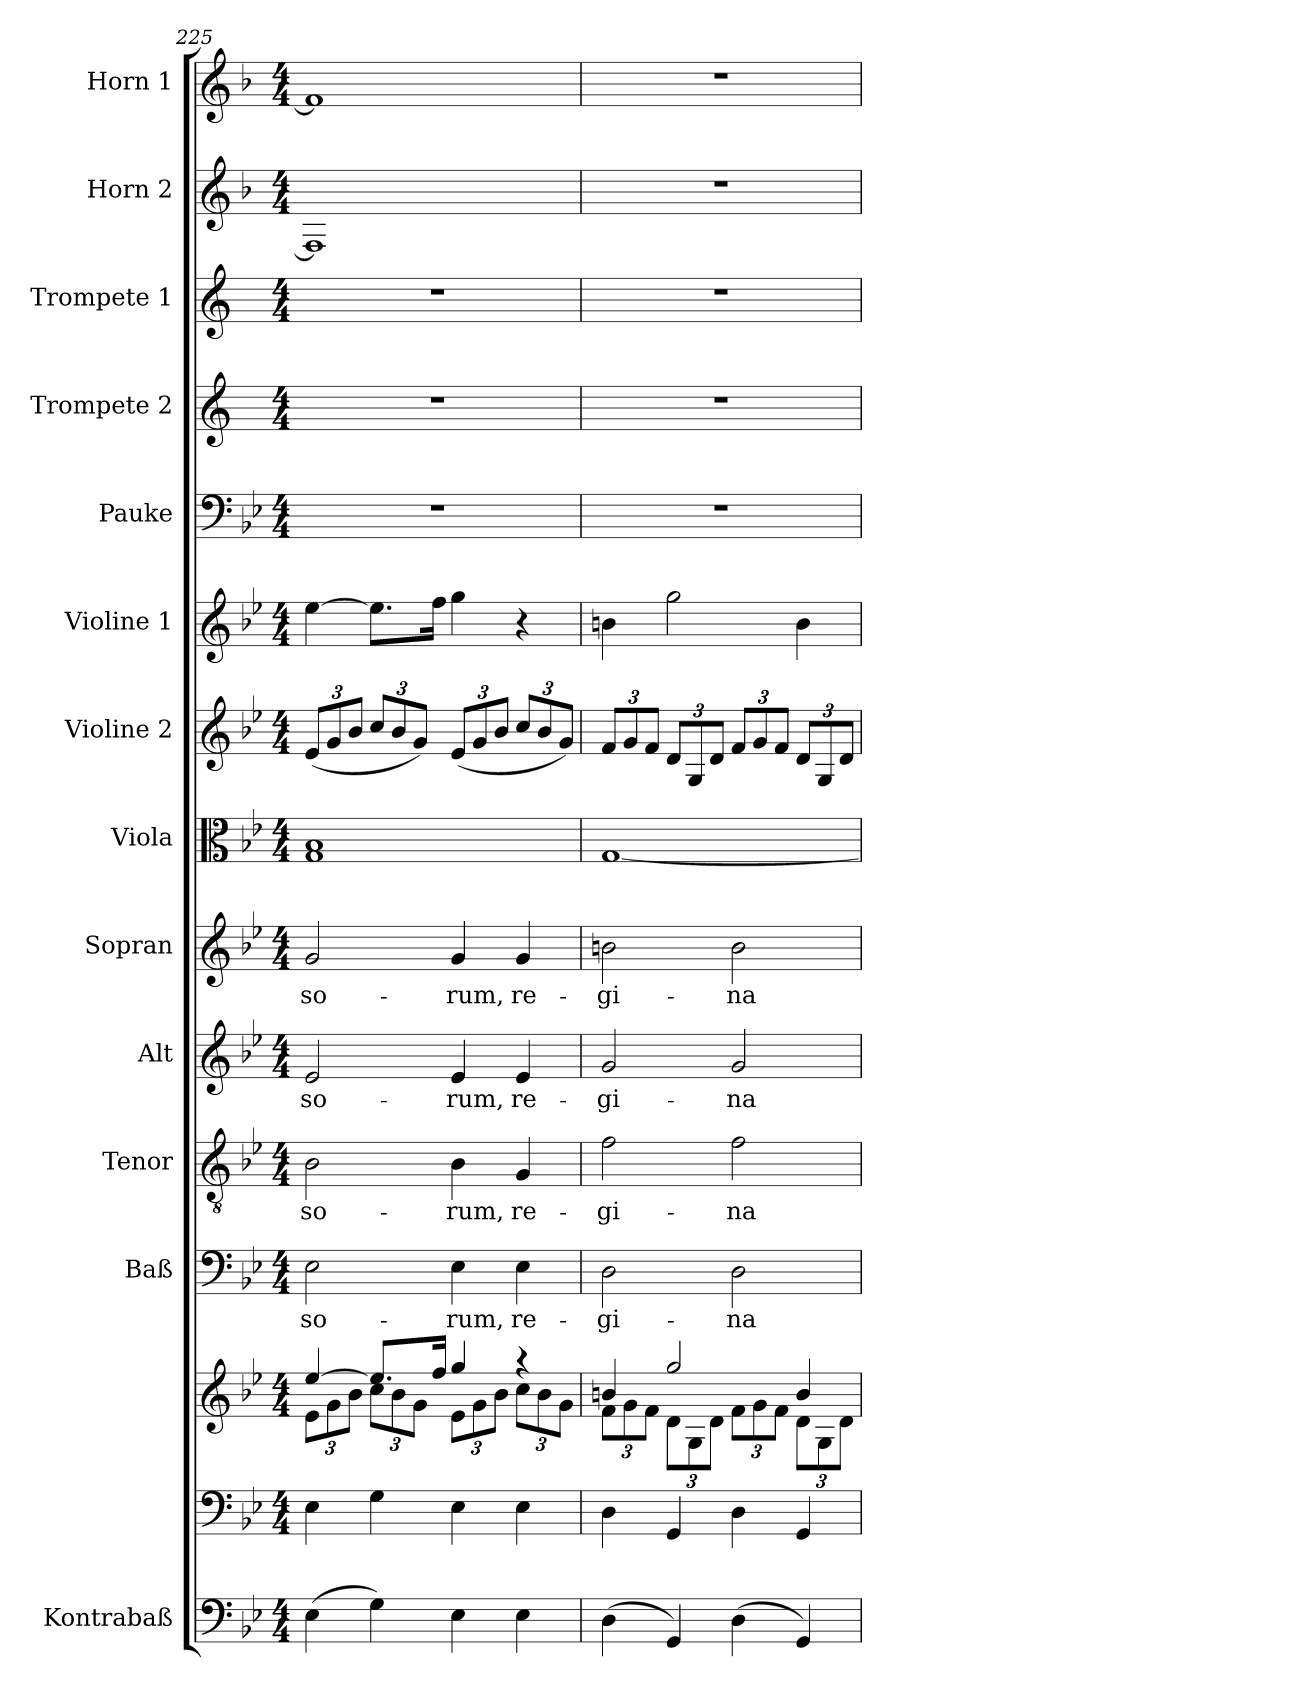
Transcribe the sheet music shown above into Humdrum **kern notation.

**kern	**kern	**kern	**kern	**text	**kern	**text	**kern	**text	**kern	**text	**kern	**kern	**kern	**kern	**kern	**kern	**kern	**kern
*part14	*part13	*part13	*part12	*part12	*part11	*part11	*part10	*part10	*part9	*part9	*part8	*part7	*part6	*part5	*part4	*part3	*part2	*part1
*staff15	*staff14	*staff13	*staff12	*staff12	*staff11	*staff11	*staff10	*staff10	*staff9	*staff9	*staff8	*staff7	*staff6	*staff5	*staff4	*staff3	*staff2	*staff1
*I"Kontrabaß	*	*	*I"Baß	*	*I"Tenor	*	*I"Alt	*	*I"Sopran	*	*I"Viola	*I"Violine 2	*I"Violine 1	*I"Pauke	*I"Trompete 2	*I"Trompete 1	*I"Horn 2	*I"Horn 1
*I'Kb.	*	*	*	*	*	*	*	*	*	*	*I'Vla.	*I'Vl. 2	*I'Vl. 1	*	*I'Tr. 2	*I'Tr. 1	*I'Hr. 2	*I'Hr. 1
*clefF4	*clefF4	*clefG2	*clefF4	*	*clefGv2	*	*clefG2	*	*clefG2	*	*clefC3	*clefG2	*clefG2	*clefF4	*clefG2	*clefG2	*clefG2	*clefG2
*ITrd7c12	*	*	*	*	*	*	*	*	*	*	*	*	*	*	*ITrd1c2	*ITrd1c2	*ITrd4c7	*ITrd4c7
*k[b-e-]	*k[b-e-]	*k[b-e-]	*k[b-e-]	*	*k[b-e-]	*	*k[b-e-]	*	*k[b-e-]	*	*k[b-e-]	*k[b-e-]	*k[b-e-]	*k[b-e-]	*k[b-e-]	*k[b-e-]	*k[b-e-]	*k[b-e-]
*B-:	*B-:	*B-:	*B-:	*	*B-:	*	*B-:	*	*B-:	*	*B-:	*B-:	*B-:	*B-:	*B-:	*B-:	*B-:	*B-:
*M4/4	*M4/4	*M4/4	*M4/4	*	*M4/4	*	*M4/4	*	*M4/4	*	*M4/4	*M4/4	*M4/4	*M4/4	*M4/4	*M4/4	*M4/4	*M4/4
=225	=225	=225	=225	=225	=225	=225	=225	=225	=225	=225	=225	=225	=225	=225	=225	=225	=225	=225
*	*	*^	*	*	*	*	*	*	*	*	*	*	*	*	*	*	*	*
*	*	*	*Xbrackettup	*	*	*	*	*	*	*	*	*	*	*	*	*	*	*	*
!	!	!	!	!	!LO:LY:b	!	!LO:LY:b	!	!LO:LY:b	!	!LO:LY:b	!	!	!	!	!	!	!	!
*	*	*	*	*	*	*	*	*	*	*	*	*	*Xbrackettup	*	*	*	*	*	*
(>4EE-\	4E-\	[>4ee-/	12e-\L	2E-\	-so-	2B-\	-so-	2e-/	-so-	2g/	-so-	1G 1B-	(<12e-/L	[4ee-\	1r	1r	1r	1BB-]	1B-]
.	.	.	12g\	.	.	.	.	.	.	.	.	.	12g/	.	.	.	.	.	.
.	.	.	12b-\J	.	.	.	.	.	.	.	.	.	12b-/J	.	.	.	.	.	.
4GG\)	4G\	8.ee-/L]	12cc\L	.	.	.	.	.	.	.	.	.	12cc/L	8.ee-\L]	.	.	.	.	.
.	.	.	12b-\	.	.	.	.	.	.	.	.	.	12b-/	.	.	.	.	.	.
.	.	.	12g\J	.	.	.	.	.	.	.	.	.	12g/J)	.	.	.	.	.	.
.	.	16ff/Jk	.	.	.	.	.	.	.	.	.	.	.	16ff\Jk	.	.	.	.	.
!	!	!	!	!	!LO:LY:b	!	!LO:LY:b	!	!LO:LY:b	!	!LO:LY:b	!	!	!	!	!	!	!	!
4EE-\	4E-\	4gg/	12e-\L	4E-\	-rum,	4B-\	-rum,	4e-/	-rum,	4g/	-rum,	.	(<12e-/L	4gg\	.	.	.	.	.
.	.	.	12g\	.	.	.	.	.	.	.	.	.	12g/	.	.	.	.	.	.
.	.	.	12b-\J	.	.	.	.	.	.	.	.	.	12b-/J	.	.	.	.	.	.
!	!	!	!	!	!LO:LY:b	!	!LO:LY:b	!	!LO:LY:b	!	!LO:LY:b	!	!	!	!	!	!	!	!
4EE-\	4E-\	4raa	12cc\L	4E-\	re-	4G/	re-	4e-/	re-	4g/	re-	.	12cc/L	4r	.	.	.	.	.
.	.	.	12b-\	.	.	.	.	.	.	.	.	.	12b-/	.	.	.	.	.	.
.	.	.	12g\J	.	.	.	.	.	.	.	.	.	12g/J)	.	.	.	.	.	.
!!LO:PB:g=z
=226	=226	=226	=226	=226	=226	=226	=226	=226	=226	=226	=226	=226	=226	=226	=226	=226	=226	=226	=226
!	!	!	!	!	!LO:LY:b	!	!LO:LY:b	!	!LO:LY:b	!	!LO:LY:b	!	!	!	!	!	!	!	!
(>4DD\	4D\	4bn/	12f\L	2D\	-gi-	2f\	-gi-	2g/	-gi-	2bn\	-gi-	[1G	12f/L	4bn\	1r	1r	1r	1r	1r
.	.	.	12g\	.	.	.	.	.	.	.	.	.	12g/	.	.	.	.	.	.
.	.	.	12f\J	.	.	.	.	.	.	.	.	.	12f/J	.	.	.	.	.	.
4GGG/)	4GG/	2gg/	12d\L	.	.	.	.	.	.	.	.	.	12d/L	2gg\	.	.	.	.	.
.	.	.	12G\	.	.	.	.	.	.	.	.	.	12G/	.	.	.	.	.	.
.	.	.	12d\J	.	.	.	.	.	.	.	.	.	12d/J	.	.	.	.	.	.
!	!	!	!	!	!LO:LY:b	!	!LO:LY:b	!	!LO:LY:b	!	!LO:LY:b	!	!	!	!	!	!	!	!
(>4DD\	4D\	.	12f\L	2D\	-na	2f\	-na	2g/	-na	2b\	-na	.	12f/L	.	.	.	.	.	.
.	.	.	12g\	.	.	.	.	.	.	.	.	.	12g/	.	.	.	.	.	.
.	.	.	12f\J	.	.	.	.	.	.	.	.	.	12f/J	.	.	.	.	.	.
4GGG/)	4GG/	4b/	12d\L	.	.	.	.	.	.	.	.	.	12d/L	4b\	.	.	.	.	.
.	.	.	12G\	.	.	.	.	.	.	.	.	.	12G/	.	.	.	.	.	.
.	.	.	12d\J	.	.	.	.	.	.	.	.	.	12d/J	.	.	.	.	.	.
*	*	*v	*v	*	*	*	*	*	*	*	*	*	*	*	*	*	*	*	*
=	=	=	=	=	=	=	=	=	=	=	=	=	=	=	=	=	=	=
*-	*-	*-	*-	*-	*-	*-	*-	*-	*-	*-	*-	*-	*-	*-	*-	*-	*-	*-
